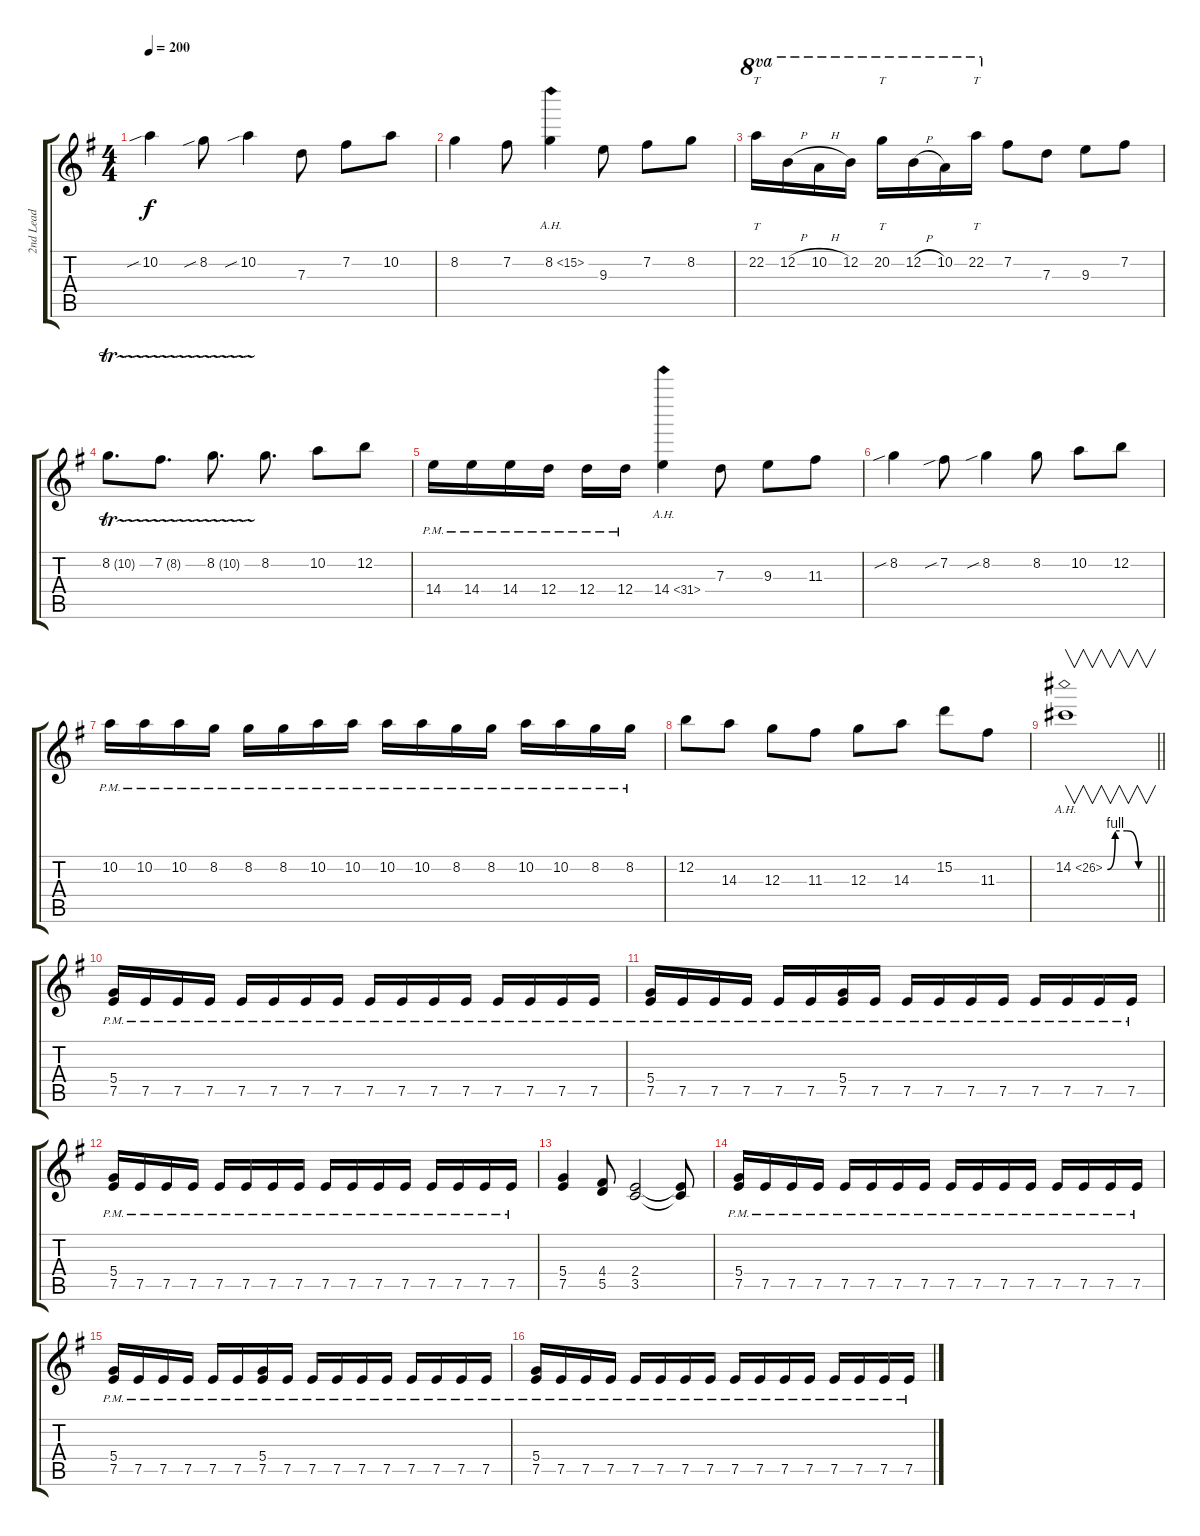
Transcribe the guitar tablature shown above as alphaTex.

\track ("2nd Lead" "2nd Lead") {instrument distortionguitar}
\staff {score tabs}
\tuning (E4 B3 G3 D3 A2 E2) {hide}
\ts (4 4)
\tempo 200
\clef g2
\ks g
10.2{sib}.4{dy f} 8.2{sib}.8 10.2{sib}.4 7.3.8 7.2.8 10.2.8 |
8.2.4 7.2.8 8.2{ah 7}.4 9.3.8 7.2.8 8.2.8 |
22.2.16{tt ot 8va} 12.2{h}.16{ot 8va} 10.2{h}.16{ot 8va} 12.2.16{ot 8va} 20.2.16{tt ot 8va} 12.2{h}.16{ot 8va} 10.2.16{ot 8va} 22.2.16{tt ot 8va} 7.2.8 7.3.8 9.3.8 7.2.8 |
8.2{tr (10 32)}.8{d} 7.2{tr (8 32)}.8{d} 8.2{tr (10 32)}.8{d} 8.2.8{d} 10.2.8 12.2.8 |
14.4{pm}.16 14.4{pm}.16 14.4{pm}.16 12.4{pm}.16 12.4{pm}.16 12.4{pm}.16 14.4{ah 17}.4 7.3.8 9.3.8 11.3.8 |
8.2{sib}.4 7.2{sib}.8 8.2{sib}.4 8.2.8 10.2.8 12.2.8 |
10.2{pm}.16 10.2{pm}.16 10.2{pm}.16 8.2{pm}.16 8.2{pm}.16 8.2{pm}.16 10.2{pm}.16 10.2{pm}.16 10.2{pm}.16 10.2{pm}.16 8.2{pm}.16 8.2{pm}.16 10.2{pm}.16 10.2{pm}.16 8.2{pm}.16 8.2{pm}.16 |
12.2.8 14.3.8 12.3.8 11.3.8 12.3.8 14.3.8 15.2.8 11.3.8 |
\barLineRight lightlight
14.2{be (custom 0 0 10 4 25 4 40 0 60 0) ah 12}.1{v} |
(5.4{pm} 7.5{pm}).16 7.5{pm}.16 7.5{pm}.16 7.5{pm}.16 7.5{pm}.16 7.5{pm}.16 7.5{pm}.16 7.5{pm}.16 7.5{pm}.16 7.5{pm}.16 7.5{pm}.16 7.5{pm}.16 7.5{pm}.16 7.5{pm}.16 7.5{pm}.16 7.5{pm}.16 |
(5.4{pm} 7.5{pm}).16 7.5{pm}.16 7.5{pm}.16 7.5{pm}.16 7.5{pm}.16 7.5{pm}.16 (5.4{pm} 7.5{pm}).16 7.5{pm}.16 7.5{pm}.16 7.5{pm}.16 7.5{pm}.16 7.5{pm}.16 7.5{pm}.16 7.5{pm}.16 7.5{pm}.16 7.5{pm}.16 |
(5.4{pm} 7.5{pm}).16 7.5{pm}.16 7.5{pm}.16 7.5{pm}.16 7.5{pm}.16 7.5{pm}.16 7.5{pm}.16 7.5{pm}.16 7.5{pm}.16 7.5{pm}.16 7.5{pm}.16 7.5{pm}.16 7.5{pm}.16 7.5{pm}.16 7.5{pm}.16 7.5{pm}.16 |
(5.4 7.5).4 (4.4 5.5).8 (2.4 3.5).2 (2.4{t} 3.5{t}).8 |
(5.4{pm} 7.5{pm}).16 7.5{pm}.16 7.5{pm}.16 7.5{pm}.16 7.5{pm}.16 7.5{pm}.16 7.5{pm}.16 7.5{pm}.16 7.5{pm}.16 7.5{pm}.16 7.5{pm}.16 7.5{pm}.16 7.5{pm}.16 7.5{pm}.16 7.5{pm}.16 7.5{pm}.16 |
(5.4{pm} 7.5{pm}).16 7.5{pm}.16 7.5{pm}.16 7.5{pm}.16 7.5{pm}.16 7.5{pm}.16 (5.4{pm} 7.5{pm}).16 7.5{pm}.16 7.5{pm}.16 7.5{pm}.16 7.5{pm}.16 7.5{pm}.16 7.5{pm}.16 7.5{pm}.16 7.5{pm}.16 7.5{pm}.16 |
(5.4{pm} 7.5{pm}).16 7.5{pm}.16 7.5{pm}.16 7.5{pm}.16 7.5{pm}.16 7.5{pm}.16 7.5{pm}.16 7.5{pm}.16 7.5{pm}.16 7.5{pm}.16 7.5{pm}.16 7.5{pm}.16 7.5{pm}.16 7.5{pm}.16 7.5{pm}.16 7.5{pm}.16
